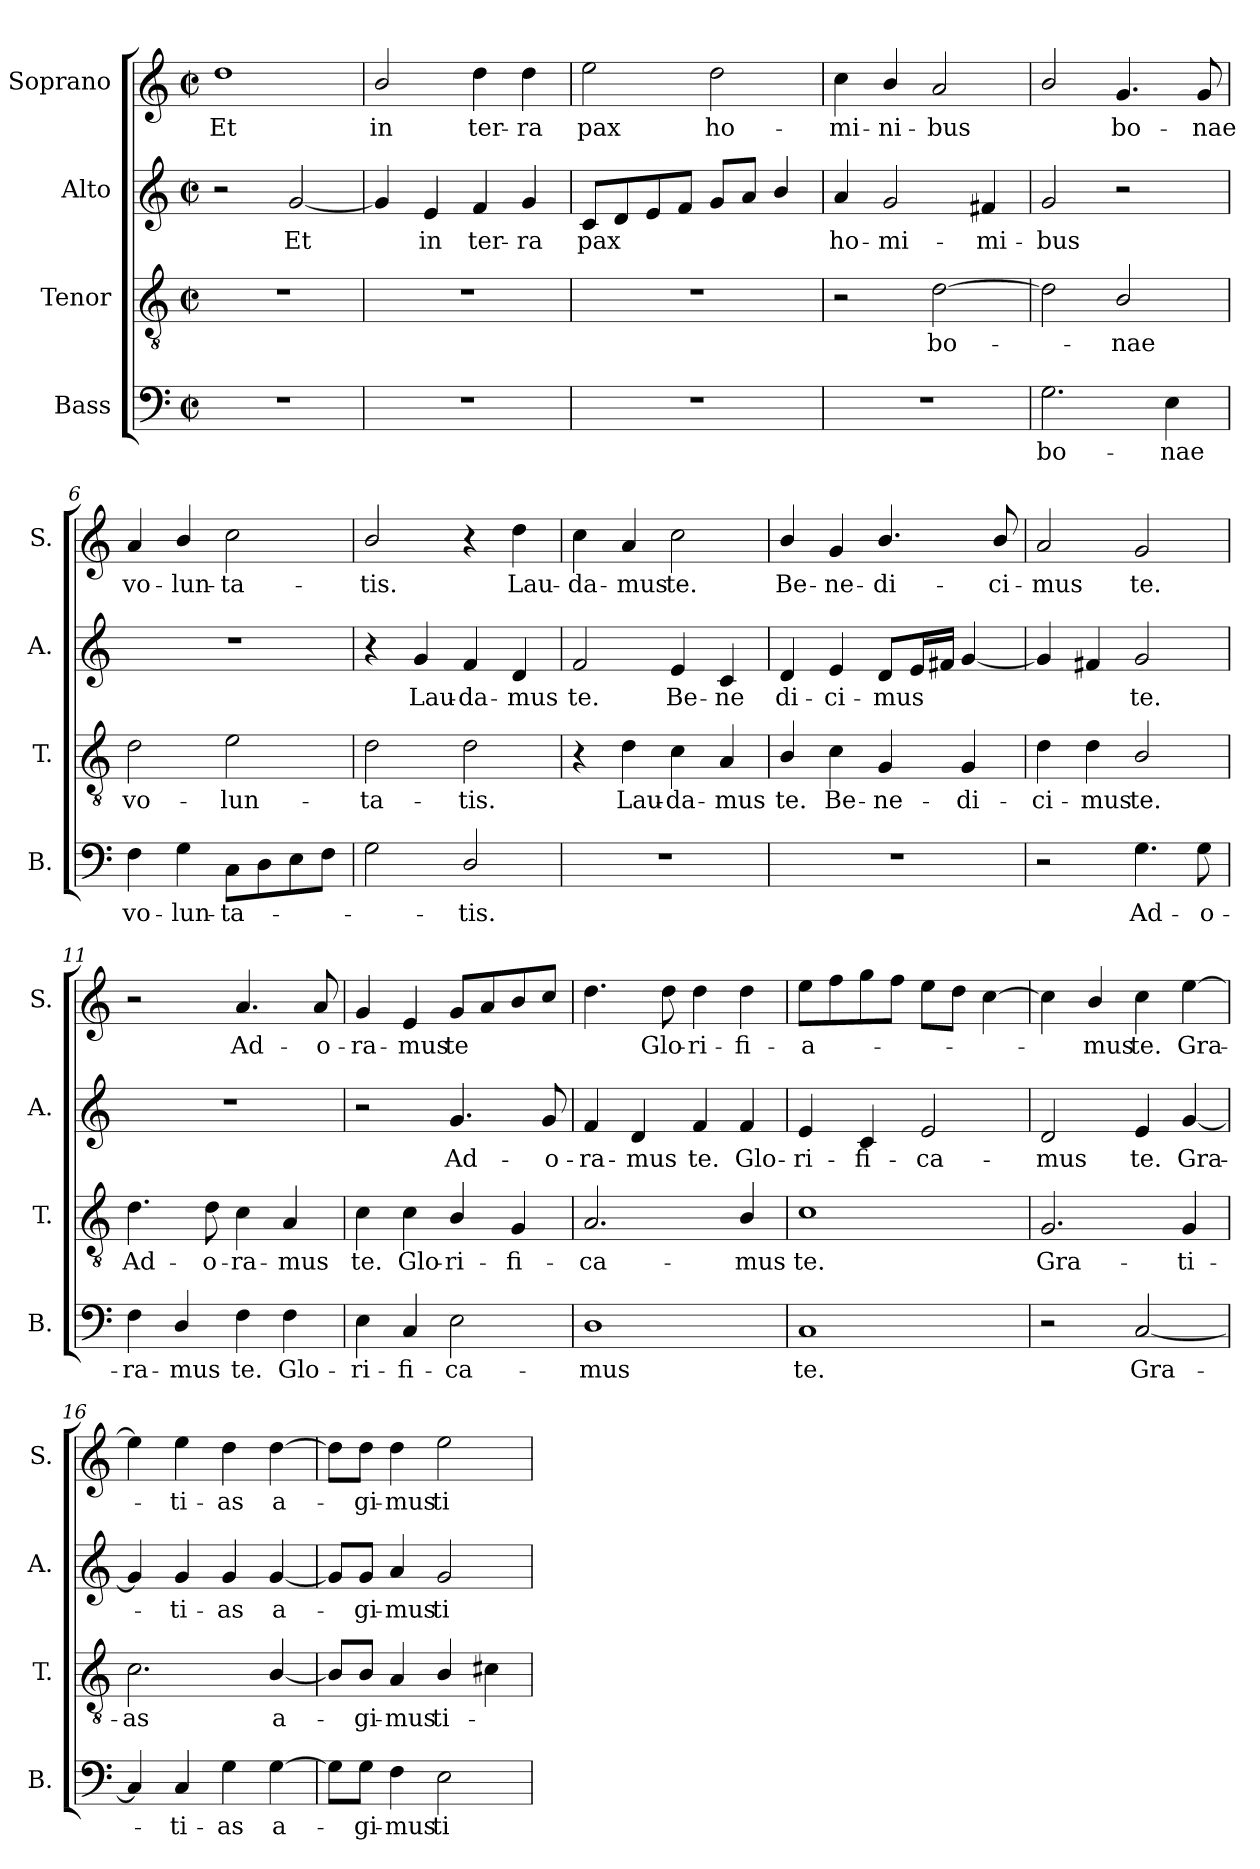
**kern	**text	**kern	**text	**kern	**text	**kern	**text
*part4	*part4	*part3	*part3	*part2	*part2	*part1	*part1
*staff4	*staff4	*staff3	*staff3	*staff2	*staff2	*staff1	*staff1
*I"Bass	*	*I"Tenor	*	*I"Alto	*	*I"Soprano	*
*I'B.	*	*I'T.	*	*I'A.	*	*I'S.	*
*clefF4	*	*clefGv2	*	*clefG2	*	*clefG2	*
*	*	*ITrd7c12	*	*	*	*	*
*k[]	*	*k[]	*	*k[]	*	*k[]	*
*C:	*	*C:	*	*C:	*	*C:	*
*M2/2	*	*M2/2	*	*M2/2	*	*M2/2	*
*met(c|)	*	*met(c|)	*	*met(c|)	*	*met(c|)	*
=1	=1	=1	=1	=1	=1	=1	=1
!	!	!	!	!	!	!	!LO:LY:b
1r	.	1r	.	2r	.	1dd	Et
!	!	!	!	!	!LO:LY:b	!	!
.	.	.	.	[<2g/	Et	.	.
=2	=2	=2	=2	=2	=2	=2	=2
!	!	!	!	!	!	!	!LO:LY:b
1r	.	1r	.	4g/]	.	2b/	in
!	!	!	!	!	!LO:LY:b	!	!
.	.	.	.	4e/	in	.	.
!	!	!	!	!	!LO:LY:b	!	!LO:LY:b
.	.	.	.	4f/	ter-	4dd\	ter-
!	!	!	!	!	!LO:LY:b	!	!LO:LY:b
.	.	.	.	4g/	-ra	4dd\	-ra
=3	=3	=3	=3	=3	=3	=3	=3
!	!	!	!	!	!LO:LY:b	!	!LO:LY:b
1r	.	1r	.	8c/L	pax	2ee\	pax
.	.	.	.	8d/	.	.	.
.	.	.	.	8e/	.	.	.
.	.	.	.	8f/J	.	.	.
!	!	!	!	!	!	!	!LO:LY:b
.	.	.	.	8g/L	.	2dd\	ho-
.	.	.	.	8a/J	.	.	.
.	.	.	.	4b/	.	.	.
=4	=4	=4	=4	=4	=4	=4	=4
!	!	!	!	!	!LO:LY:b	!	!LO:LY:b
1r	.	2r	.	4a/	ho-	4cc\	-mi-
!	!	!	!	!	!LO:LY:b	!	!LO:LY:b
.	.	.	.	2g/	-mi-	4b/	-ni-
!	!	!	!LO:LY:b	!	!	!	!LO:LY:b
.	.	[>2D\	bo-	.	.	2a/	-bus
!	!	!	!	!	!LO:LY:b	!	!
.	.	.	.	4f#X/	-mi-	.	.
=5	=5	=5	=5	=5	=5	=5	=5
!	!LO:LY:b	!	!	!	!LO:LY:b	!	!
2.G\	bo-	2D\]	.	2g/	-bus	2b/	.
!	!	!	!LO:LY:b	!	!	!	!LO:LY:b
.	.	2BB/	-nae	2r	.	4.g/	bo-
!	!LO:LY:b	!	!	!	!	!	!
4E\	-nae	.	.	.	.	.	.
!	!	!	!	!	!	!	!LO:LY:b
.	.	.	.	.	.	8g/	-nae
=6	=6	=6	=6	=6	=6	=6	=6
!	!LO:LY:b	!	!LO:LY:b	!	!	!	!LO:LY:b
4F\	vo-	2D\	vo-	1r	.	4a/	vo-
!	!LO:LY:b	!	!	!	!	!	!LO:LY:b
4G\	-lun-	.	.	.	.	4b/	-lun-
!	!LO:LY:b	!	!LO:LY:b	!	!	!	!LO:LY:b
8C\L	-ta-	2E\	-lun-	.	.	2cc\	-ta-
8D\	.	.	.	.	.	.	.
8E\	.	.	.	.	.	.	.
8F\J	.	.	.	.	.	.	.
!!LO:LB:g=z
=7	=7	=7	=7	=7	=7	=7	=7
!	!	!	!LO:LY:b	!	!	!	!LO:LY:b
2G\	.	2D\	-ta-	4r	.	2b/	-tis.
!	!	!	!	!	!LO:LY:b	!	!
.	.	.	.	4g/	Lau-	.	.
!	!LO:LY:b	!	!LO:LY:b	!	!LO:LY:b	!	!
2D/	-tis.	2D\	-tis.	4f/	-da-	4r	.
!	!	!	!	!	!LO:LY:b	!	!LO:LY:b
.	.	.	.	4d/	-mus	4dd\	Lau-
=8	=8	=8	=8	=8	=8	=8	=8
!	!	!	!	!	!LO:LY:b	!	!LO:LY:b
1r	.	4r	.	2f/	te.	4cc\	-da-
!	!	!	!LO:LY:b	!	!	!	!LO:LY:b
.	.	4D\	Lau-	.	.	4a/	-mus
!	!	!	!LO:LY:b	!	!LO:LY:b	!	!LO:LY:b
.	.	4C\	-da-	4e/	Be-	2cc\	te.
!	!	!	!LO:LY:b	!	!LO:LY:b	!	!
.	.	4AA/	-mus	4c/	-ne	.	.
=9	=9	=9	=9	=9	=9	=9	=9
!	!	!	!LO:LY:b	!	!LO:LY:b	!	!LO:LY:b
1r	.	4BB/	te.	4d/	di-	4b/	Be-
!	!	!	!LO:LY:b	!	!LO:LY:b	!	!LO:LY:b
.	.	4C\	Be-	4e/	-ci-	4g/	-ne-
!	!	!	!LO:LY:b	!	!LO:LY:b	!	!LO:LY:b
.	.	4GG/	-ne-	8d/L	-mus	4.b/	-di-
.	.	.	.	16e/L	.	.	.
.	.	.	.	16f#X/JJ	.	.	.
!	!	!	!LO:LY:b	!	!	!	!
.	.	4GG/	-di-	[<4g/	.	.	.
!	!	!	!	!	!	!	!LO:LY:b
.	.	.	.	.	.	8b/	-ci-
=10	=10	=10	=10	=10	=10	=10	=10
!	!	!	!LO:LY:b	!	!	!	!LO:LY:b
2r	.	4D\	-ci-	4g/]	.	2a/	-mus
!	!	!	!LO:LY:b	!	!	!	!
.	.	4D\	-mus	4f#X/	.	.	.
!	!LO:LY:b	!	!LO:LY:b	!	!LO:LY:b	!	!LO:LY:b
4.G\	Ad-	2BB/	te.	2g/	te.	2g/	te.
!	!LO:LY:b	!	!	!	!	!	!
8G\	-o-	.	.	.	.	.	.
=11	=11	=11	=11	=11	=11	=11	=11
!	!LO:LY:b	!	!LO:LY:b	!	!	!	!
4F\	-ra-	4.D\	Ad-	1r	.	2r	.
!	!LO:LY:b	!	!	!	!	!	!
4D/	-mus	.	.	.	.	.	.
!	!	!	!LO:LY:b	!	!	!	!
.	.	8D\	-o-	.	.	.	.
!	!LO:LY:b	!	!LO:LY:b	!	!	!	!LO:LY:b
4F\	te.	4C\	-ra-	.	.	4.a/	Ad-
!	!LO:LY:b	!	!LO:LY:b	!	!	!	!
4F\	Glo-	4AA/	-mus	.	.	.	.
!	!	!	!	!	!	!	!LO:LY:b
.	.	.	.	.	.	8a/	-o-
=12	=12	=12	=12	=12	=12	=12	=12
!	!LO:LY:b	!	!LO:LY:b	!	!	!	!LO:LY:b
4E\	-ri-	4C\	te.	2r	.	4g/	-ra-
!	!LO:LY:b	!	!LO:LY:b	!	!	!	!LO:LY:b
4C/	-fi-	4C\	Glo-	.	.	4e/	-mus
!	!LO:LY:b	!	!LO:LY:b	!	!LO:LY:b	!	!LO:LY:b
2E\	-ca-	4BB/	-ri-	4.g/	Ad-	8g/L	te
.	.	.	.	.	.	8a/	.
!	!	!	!LO:LY:b	!	!	!	!
.	.	4GG/	-fi-	.	.	8b/	.
!	!	!	!	!	!LO:LY:b	!	!
.	.	.	.	8g/	-o-	8cc/J	.
!!LO:LB:g=z
=13	=13	=13	=13	=13	=13	=13	=13
!	!LO:LY:b	!	!LO:LY:b	!	!LO:LY:b	!	!
1D	-mus	2.AA/	-ca-	4f/	-ra-	4.dd\	.
!	!	!	!	!	!LO:LY:b	!	!
.	.	.	.	4d/	-mus	.	.
!	!	!	!	!	!	!	!LO:LY:b
.	.	.	.	.	.	8dd\	Glo-
!	!	!	!	!	!LO:LY:b	!	!LO:LY:b
.	.	.	.	4f/	te.	4dd\	-ri-
!	!	!	!LO:LY:b	!	!LO:LY:b	!	!LO:LY:b
.	.	4BB/	-mus	4f/	Glo-	4dd\	-fi-
=14	=14	=14	=14	=14	=14	=14	=14
!	!LO:LY:b	!	!LO:LY:b	!	!LO:LY:b	!	!LO:LY:b
1C	te.	1C	te.	4e/	-ri-	8ee\L	-a-
.	.	.	.	.	.	8ff\	.
!	!	!	!	!	!LO:LY:b	!	!
.	.	.	.	4c/	-fi-	8gg\	.
.	.	.	.	.	.	8ff\J	.
!	!	!	!	!	!LO:LY:b	!	!
.	.	.	.	2e/	-ca-	8ee\L	.
.	.	.	.	.	.	8dd\J	.
.	.	.	.	.	.	[>4cc\	.
=15	=15	=15	=15	=15	=15	=15	=15
!	!	!	!LO:LY:b	!	!LO:LY:b	!	!
2r	.	2.GG/	Gra-	2d/	-mus	4cc\]	.
!	!	!	!	!	!	!	!LO:LY:b
.	.	.	.	.	.	4b/	-mus
!	!LO:LY:b	!	!	!	!LO:LY:b	!	!LO:LY:b
[<2C/	Gra-	.	.	4e/	te.	4cc\	te.
!	!	!	!LO:LY:b	!	!LO:LY:b	!	!LO:LY:b
.	.	4GG/	-ti-	[<4g/	Gra-	[>4ee\	Gra-
=16	=16	=16	=16	=16	=16	=16	=16
!	!	!	!LO:LY:b	!	!	!	!
4C/]	.	2.C\	-as	4g/]	.	4ee\]	.
!	!LO:LY:b	!	!	!	!LO:LY:b	!	!LO:LY:b
4C/	-ti-	.	.	4g/	-ti-	4ee\	-ti-
!	!LO:LY:b	!	!	!	!LO:LY:b	!	!LO:LY:b
4G\	-as	.	.	4g/	-as	4dd\	-as
!	!LO:LY:b	!	!LO:LY:b	!	!LO:LY:b	!	!LO:LY:b
[>4G\	a-	[<4BB/	a-	[<4g/	a-	[>4dd\	a-
=17	=17	=17	=17	=17	=17	=17	=17
8G\L]	.	8BB/L]	.	8g/L]	.	8dd\L]	.
!	!LO:LY:b	!	!LO:LY:b	!	!LO:LY:b	!	!LO:LY:b
8G\J	-gi-	8BB/J	-gi-	8g/J	-gi-	8dd\J	-gi-
!	!LO:LY:b	!	!LO:LY:b	!	!LO:LY:b	!	!LO:LY:b
4F\	-mus	4AA/	-mus	4a/	-mus	4dd\	-mus
!	!LO:LY:b	!	!LO:LY:b	!	!LO:LY:b	!	!LO:LY:b
2E\	ti-	4BB/	ti-	2g/	ti-	2ee\	ti-
.	.	4C#X\	.	.	.	.	.
=	=	=	=	=	=	=	=
*-	*-	*-	*-	*-	*-	*-	*-
